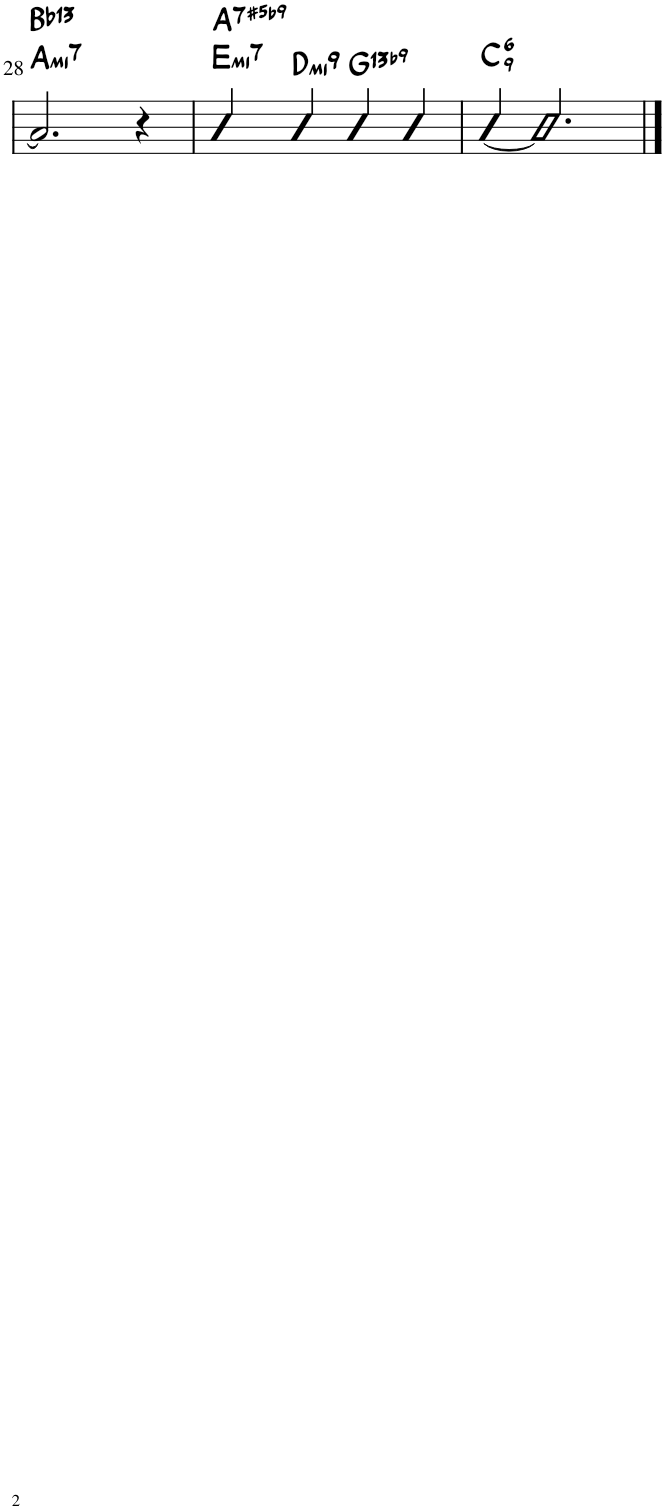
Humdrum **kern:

**kern	**harte
*part1	*part1
*staff1	*
*I"Piano	*
*I'Pno	*
!!LO:PB:g=z
*clefG2	*
*k[]	*
*M4/4	*
=28	=28
!	!LO:H:n=1:kt=mi7
!	!LO:H:n=2:kt=13
2.an/]	A:min7 Bb:9(11,13)
4r	.
=29	=29
!	!LO:H:n=1:kt=mi7
!	!LO:H:n=2:kt=7
4bn/	E:min7 A:(3,#5,b7,b9)
!	!LO:H:kt=mi9
4b/	D:min9
!	!LO:H:kt=13
4b/	G:(3,5,b7,b9,11,13)
4b/	.
=30	=30
!	!LO:H:kt=6
[4b/	C:maj6(9)
2.b/]	.
==	==
*-	*-
